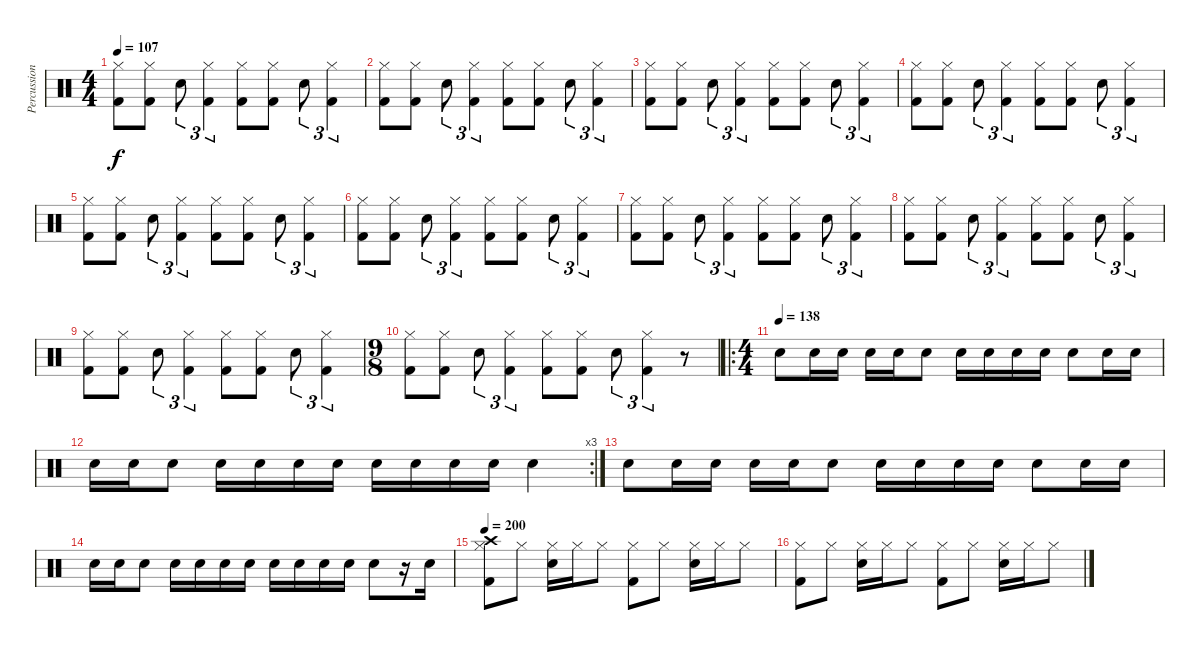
\track ("Percussions" "Percussion") {instrument percussion}
\staff {score}
\articulation defaults
\ts (4 4)
\tempo 107
\clef neutral
\ks c
("Kick (hit) 2" "Hi-Hat (closed)").8{dy f} ("Kick (hit) 2" "Hi-Hat (closed)").8 "Snare (hit) 2".8{tu (3 2)} ("Kick (hit) 2" "Hi-Hat (closed)").4{tu (3 2)} ("Kick (hit) 2" "Hi-Hat (closed)").8 ("Kick (hit) 2" "Hi-Hat (closed)").8 "Snare (hit) 2".8{tu (3 2)} ("Kick (hit) 2" "Hi-Hat (closed)").4{tu (3 2)} |
("Kick (hit) 2" "Hi-Hat (closed)").8 ("Kick (hit) 2" "Hi-Hat (closed)").8 "Snare (hit) 2".8{tu (3 2)} ("Kick (hit) 2" "Hi-Hat (closed)").4{tu (3 2)} ("Kick (hit) 2" "Hi-Hat (closed)").8 ("Kick (hit) 2" "Hi-Hat (closed)").8 "Snare (hit) 2".8{tu (3 2)} ("Kick (hit) 2" "Hi-Hat (closed)").4{tu (3 2)} |
("Kick (hit) 2" "Hi-Hat (closed)").8 ("Kick (hit) 2" "Hi-Hat (closed)").8 "Snare (hit) 2".8{tu (3 2)} ("Kick (hit) 2" "Hi-Hat (closed)").4{tu (3 2)} ("Kick (hit) 2" "Hi-Hat (closed)").8 ("Kick (hit) 2" "Hi-Hat (closed)").8 "Snare (hit) 2".8{tu (3 2)} ("Kick (hit) 2" "Hi-Hat (closed)").4{tu (3 2)} |
("Kick (hit) 2" "Hi-Hat (closed)").8 ("Kick (hit) 2" "Hi-Hat (closed)").8 "Snare (hit) 2".8{tu (3 2)} ("Kick (hit) 2" "Hi-Hat (closed)").4{tu (3 2)} ("Kick (hit) 2" "Hi-Hat (closed)").8 ("Kick (hit) 2" "Hi-Hat (closed)").8 "Snare (hit) 2".8{tu (3 2)} ("Kick (hit) 2" "Hi-Hat (closed)").4{tu (3 2)} |
("Kick (hit) 2" "Hi-Hat (closed)").8 ("Kick (hit) 2" "Hi-Hat (closed)").8 "Snare (hit) 2".8{tu (3 2)} ("Kick (hit) 2" "Hi-Hat (closed)").4{tu (3 2)} ("Kick (hit) 2" "Hi-Hat (closed)").8 ("Kick (hit) 2" "Hi-Hat (closed)").8 "Snare (hit) 2".8{tu (3 2)} ("Kick (hit) 2" "Hi-Hat (closed)").4{tu (3 2)} |
("Kick (hit) 2" "Hi-Hat (closed)").8 ("Kick (hit) 2" "Hi-Hat (closed)").8 "Snare (hit) 2".8{tu (3 2)} ("Kick (hit) 2" "Hi-Hat (closed)").4{tu (3 2)} ("Kick (hit) 2" "Hi-Hat (closed)").8 ("Kick (hit) 2" "Hi-Hat (closed)").8 "Snare (hit) 2".8{tu (3 2)} ("Kick (hit) 2" "Hi-Hat (closed)").4{tu (3 2)} |
("Kick (hit) 2" "Hi-Hat (closed)").8 ("Kick (hit) 2" "Hi-Hat (closed)").8 "Snare (hit) 2".8{tu (3 2)} ("Kick (hit) 2" "Hi-Hat (closed)").4{tu (3 2)} ("Kick (hit) 2" "Hi-Hat (closed)").8 ("Kick (hit) 2" "Hi-Hat (closed)").8 "Snare (hit) 2".8{tu (3 2)} ("Kick (hit) 2" "Hi-Hat (closed)").4{tu (3 2)} |
("Kick (hit) 2" "Hi-Hat (closed)").8 ("Kick (hit) 2" "Hi-Hat (closed)").8 "Snare (hit) 2".8{tu (3 2)} ("Kick (hit) 2" "Hi-Hat (closed)").4{tu (3 2)} ("Kick (hit) 2" "Hi-Hat (closed)").8 ("Kick (hit) 2" "Hi-Hat (closed)").8 "Snare (hit) 2".8{tu (3 2)} ("Kick (hit) 2" "Hi-Hat (closed)").4{tu (3 2)} |
("Kick (hit) 2" "Hi-Hat (closed)").8 ("Kick (hit) 2" "Hi-Hat (closed)").8 "Snare (hit) 2".8{tu (3 2)} ("Kick (hit) 2" "Hi-Hat (closed)").4{tu (3 2)} ("Kick (hit) 2" "Hi-Hat (closed)").8 ("Kick (hit) 2" "Hi-Hat (closed)").8 "Snare (hit) 2".8{tu (3 2)} ("Kick (hit) 2" "Hi-Hat (closed)").4{tu (3 2)} |
\ts (9 8)
("Kick (hit) 2" "Hi-Hat (closed)").8 ("Kick (hit) 2" "Hi-Hat (closed)").8 "Snare (hit) 2".8{tu (3 2)} ("Kick (hit) 2" "Hi-Hat (closed)").4{tu (3 2)} ("Kick (hit) 2" "Hi-Hat (closed)").8 ("Kick (hit) 2" "Hi-Hat (closed)").8 "Snare (hit) 2".8{tu (3 2)} ("Kick (hit) 2" "Hi-Hat (closed)").4{tu (3 2)} r.8 |
\ro
\ts (4 4)
\tempo (138)
"Snare (hit) 2".8 "Snare (hit) 2".16 "Snare (hit) 2".16 "Snare (hit) 2".16 "Snare (hit) 2".16 "Snare (hit) 2".8 "Snare (hit) 2".16 "Snare (hit) 2".16 "Snare (hit) 2".16 "Snare (hit) 2".16 "Snare (hit) 2".8 "Snare (hit) 2".16 "Snare (hit) 2".16 |
\rc 3 "Snare (hit) 2".16 "Snare (hit) 2".16 "Snare (hit) 2".8 "Snare (hit) 2".16 "Snare (hit) 2".16 "Snare (hit) 2".16 "Snare (hit) 2".16 "Snare (hit) 2".16 "Snare (hit) 2".16 "Snare (hit) 2".16 "Snare (hit) 2".16 "Snare (hit) 2".4
|
"Snare (hit) 2".8 "Snare (hit) 2".16 "Snare (hit) 2".16 "Snare (hit) 2".16 "Snare (hit) 2".16 "Snare (hit) 2".8 "Snare (hit) 2".16 "Snare (hit) 2".16 "Snare (hit) 2".16 "Snare (hit) 2".16 "Snare (hit) 2".8 "Snare (hit) 2".16 "Snare (hit) 2".16 |
"Snare (hit) 2".16 "Snare (hit) 2".16 "Snare (hit) 2".8 "Snare (hit) 2".16 "Snare (hit) 2".16 "Snare (hit) 2".16 "Snare (hit) 2".16 "Snare (hit) 2".16 "Snare (hit) 2".16 "Snare (hit) 2".16 "Snare (hit) 2".16 "Snare (hit) 2".8 r.16 "Snare (hit) 2".16 |
\tempo 200
("Kick (hit) 2" "Hi-Hat (closed)" "Crash high (hit)").8 "Hi-Hat (closed)".8 ("Snare (hit) 2" "Hi-Hat (closed)").16 "Hi-Hat (closed)".16 "Hi-Hat (closed)".8 ("Kick (hit) 2" "Hi-Hat (closed)").8 "Hi-Hat (closed)".8 ("Snare (hit) 2" "Hi-Hat (closed)").16 "Hi-Hat (closed)".16 "Hi-Hat (closed)".8 |
("Kick (hit) 2" "Hi-Hat (closed)").8 "Hi-Hat (closed)".8 ("Snare (hit) 2" "Hi-Hat (closed)").16 "Hi-Hat (closed)".16 "Hi-Hat (closed)".8 ("Kick (hit) 2" "Hi-Hat (closed)").8 "Hi-Hat (closed)".8 ("Snare (hit) 2" "Hi-Hat (closed)").16 "Hi-Hat (closed)".16 "Hi-Hat (closed)".8
